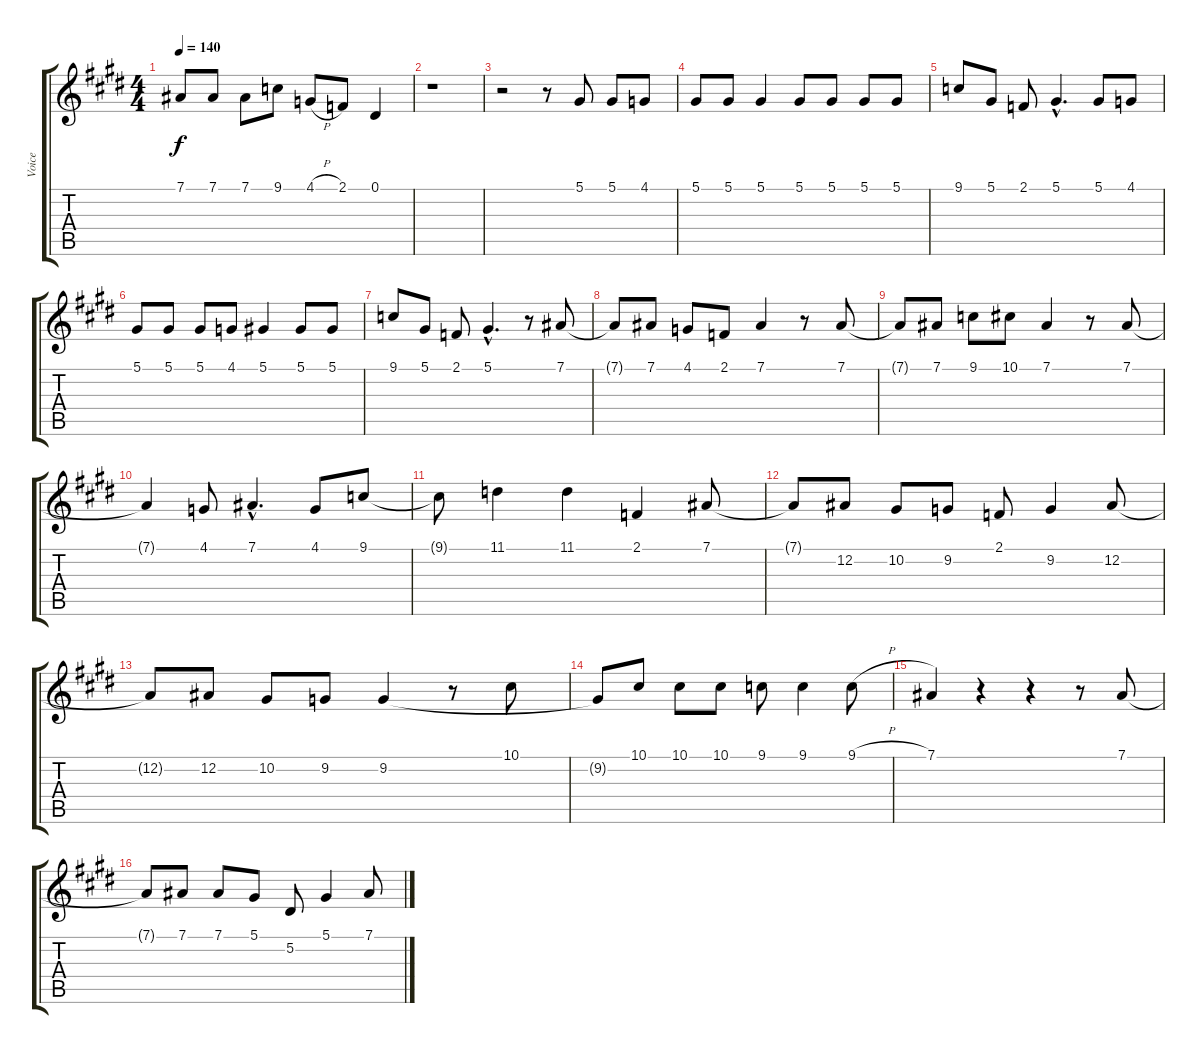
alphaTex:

\track ("Voice" "Voice") {instrument churchorgan}
\staff {score tabs}
\tuning (Eb4 Bb3 Gb3 Db3 Ab2 Eb2) {hide}
\ts (4 4)
\tempo 140
\clef g2
\ks e
7.1.8{dy f} 7.1.8 7.1.8 9.1.8 4.1{h}.8 2.1.8 0.1.4 |
r.1 |
r.2 r.8 5.1.8 5.1.8 4.1.8 |
5.1.8 5.1.8 5.1.4 5.1.8 5.1.8 5.1.8 5.1.8 |
9.1.8 5.1.8 2.1.8 5.1{hac}.4{d} 5.1.8 4.1.8 |
5.1.8 5.1.8 5.1.8 4.1.8 5.1.4 5.1.8 5.1.8 |
9.1.8 5.1.8 2.1.8 5.1{hac}.4{d} r.8 7.1.8 |
7.1{t}.8 7.1.8 4.1.8 2.1.8 7.1.4 r.8 7.1.8 |
7.1{t}.8 7.1.8 9.1.8 10.1.8 7.1.4 r.8 7.1.8 |
7.1{t}.4 4.1.8 7.1{hac}.4{d} 4.1.8 9.1.8 |
9.1{t}.8 11.1.4 11.1.4 2.1.4 7.1.8 |
7.1{t}.8 12.2.8 10.2.8 9.2.8 2.1.8 9.2.4 12.2.8 |
12.2{t}.8 12.2.8 10.2.8 9.2.8 9.2.4 r.8 10.1.8 |
9.2{t}.8 10.1.8 10.1.8 10.1.8 9.1.8 9.1.4 9.1{h}.8 |
7.1.4 r.4 r.4 r.8 7.1.8 |
7.1{t}.8 7.1.8 7.1.8 5.1.8 5.2.8 5.1.4 7.1.8
